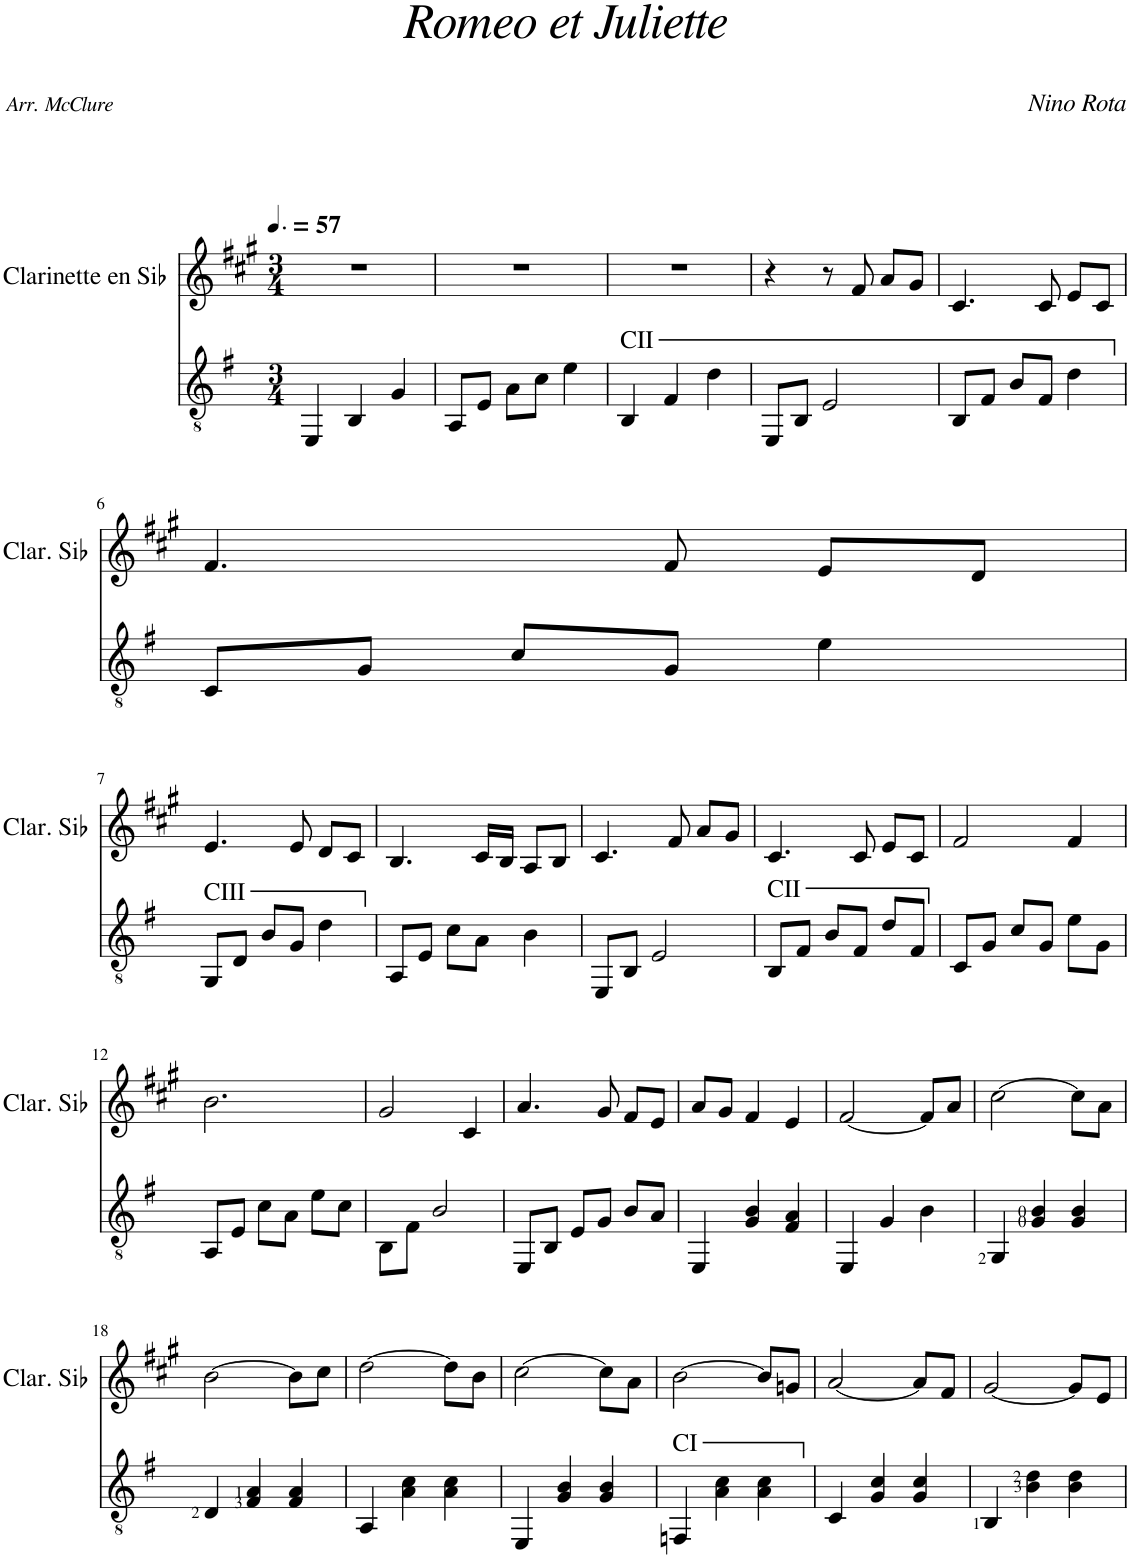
**kern	**kern
*part2	*part1
*staff2	*staff1
*I"Klasszikus gitár	*I"Clarinette en Sib
*	*I'Clar. Sib
*clefGv2	*clefG2
*	*Trd1c2
*k[f#]	*k[f#c#g#]
*M3/4	*M3/4
*MM86	*MM86
=1	=1
4EE/	2.r
4BB/	.
4G/	.
=2	=2
8AA/L	2.r
8E/J	.
8A\L	.
8c\J	.
4e\	.
=3	=3
!LO:TX:a:t=CII	!
4BB/	2.r
4F#/	.
4d\	.
=4	=4
8EE/L	4r
8BB/J	.
2E/	8r
.	8f#/
.	8a/L
.	8g#/J
=5	=5
8BB/L	4.c#/
8F#/J	.
8B/L	.
8F#/J	8c#/
4d\	8e/L
.	8c#/J
!!LO:LB:g=z
=6	=6
8C/L	4.f#/
8G/J	.
8c/L	.
8G/J	8f#/
4e\	8e/L
.	8d/J
!!LO:LB:g=z
=7	=7
!LO:TX:a:t=CIII	!
8GG/L	4.e/
8D/J	.
8B/L	.
8G/J	8e/
4d\	8d/L
.	8c#/J
=8	=8
8AA/L	4.B/
8E/J	.
8c\L	.
8A\J	16c#/LL
.	16B/JJ
4B\	8A/L
.	8B/J
=9	=9
8EE/L	4.c#/
8BB/J	.
2E/	.
.	8f#/
.	8a/L
.	8g#/J
=10	=10
!LO:TX:a:t=CII	!
8BB/L	4.c#/
8F#/J	.
8B/L	.
8F#/J	8c#/
8d/L	8e/L
8F#/J	8c#/J
=11	=11
8C/L	2f#/
8G/J	.
8c/L	.
8G/J	.
8e\L	4f#/
8G\J	.
!!LO:LB:g=z
=12	=12
8AA/L	2.b\
8E/J	.
8c\L	.
8A\J	.
8e\L	.
8c\J	.
=13	=13
8BB\L	2g#/
8F#\J	.
2B/	.
.	4c#/
=14	=14
8EE/L	4.a/
8BB/J	.
8E/L	.
8G/J	8g#/
8B/L	8f#/L
8A/J	8e/J
=15	=15
4EE/	8a/L
.	8g#/J
4G/ 4B/	4f#/
4F#/ 4A/	4e/
=16	=16
4EE/	[2f#/
4G/	.
4B\	8f#/L]
.	8a/J
=17	=17
4GG/	[2cc#\
4G/ 4B/	.
4G/ 4B/	8cc#\L]
.	8a\J
!!LO:LB:g=z
=18	=18
4D/	[2b\
4F#/ 4A/	.
4F#/ 4A/	8b\L]
.	8cc#\J
=19	=19
4AA/	[2dd\
4A\ 4c\	.
4A\ 4c\	8dd\L]
.	8b\J
=20	=20
4EE/	[2cc#\
4G/ 4B/	.
4G/ 4B/	8cc#\L]
.	8a\J
=21	=21
!LO:TX:a:t=CI	!
4FFn/	[2b\
4A\ 4c\	.
4A\ 4c\	8b/L]
.	8gn/J
=22	=22
4C/	[2a/
4G/ 4c/	.
4G/ 4c/	8a/L]
.	8f#/J
=23	=23
4BB/	[2g#/
4B\ 4d\	.
4B\ 4d\	8g#/L]
.	8e/J
=	=
*-	*-
